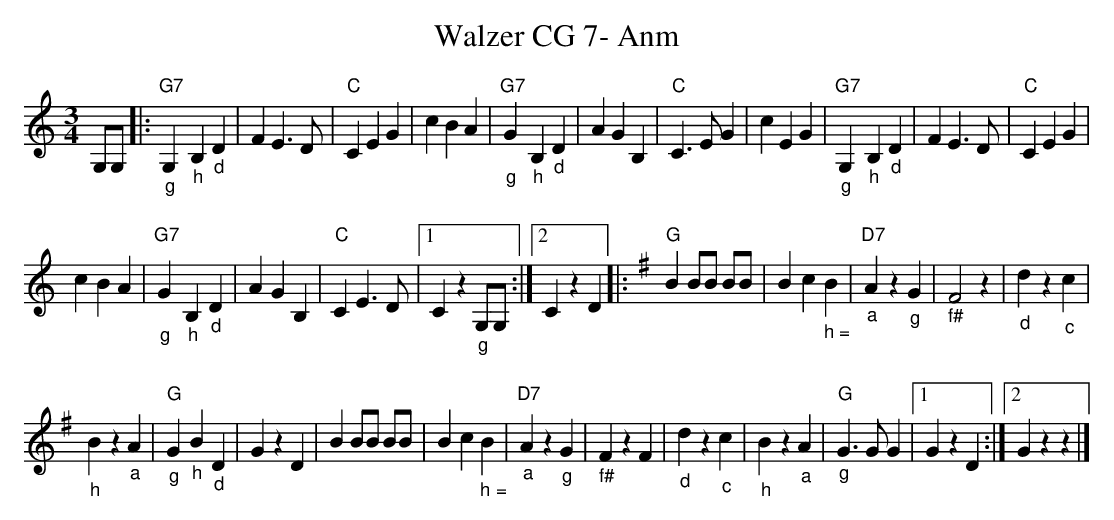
X:1
T:Walzer CG 7- Anm
M:3/4
L:1/4
K:Cmaj%%MIDI gchordon
G,/2G,/2 |: "G7""_g""_"G,"_h"B,"_d"D | FE>D | "C"CEG | cBA | "G7""_g"G"_h"B,"_d"D | AGB, | "C"C>EG | cEG | "G7""_g"G,"_h"B,"_d"D | FE>D | "C"CEG |
cBA | "G7""_g"G"_h"B,"_d"D | AGB, | "C"CE>D |1 Cz "_g""_"G,/2G,/2 :|2 CzD |: [K:Gmaj] "G"B B/2B/2 B/2B/2 | Bc"_ h ="B | "D7""_a"Az"_g"G | "_f#"F2z | "_d"dz"_c"c |
"_h"Bz"_a"A | "G""_g"G"_h"B"_d"D | GzD | B B/2B/2 B/2B/2 | Bc"_ h ="B | "D7""_a"Az"_g"G | "_f#"FzF | "_d"dz"_c"c | "_h"Bz"_a"A | "G""_g"G>G G |1 GzD :|2 Gzz |]
